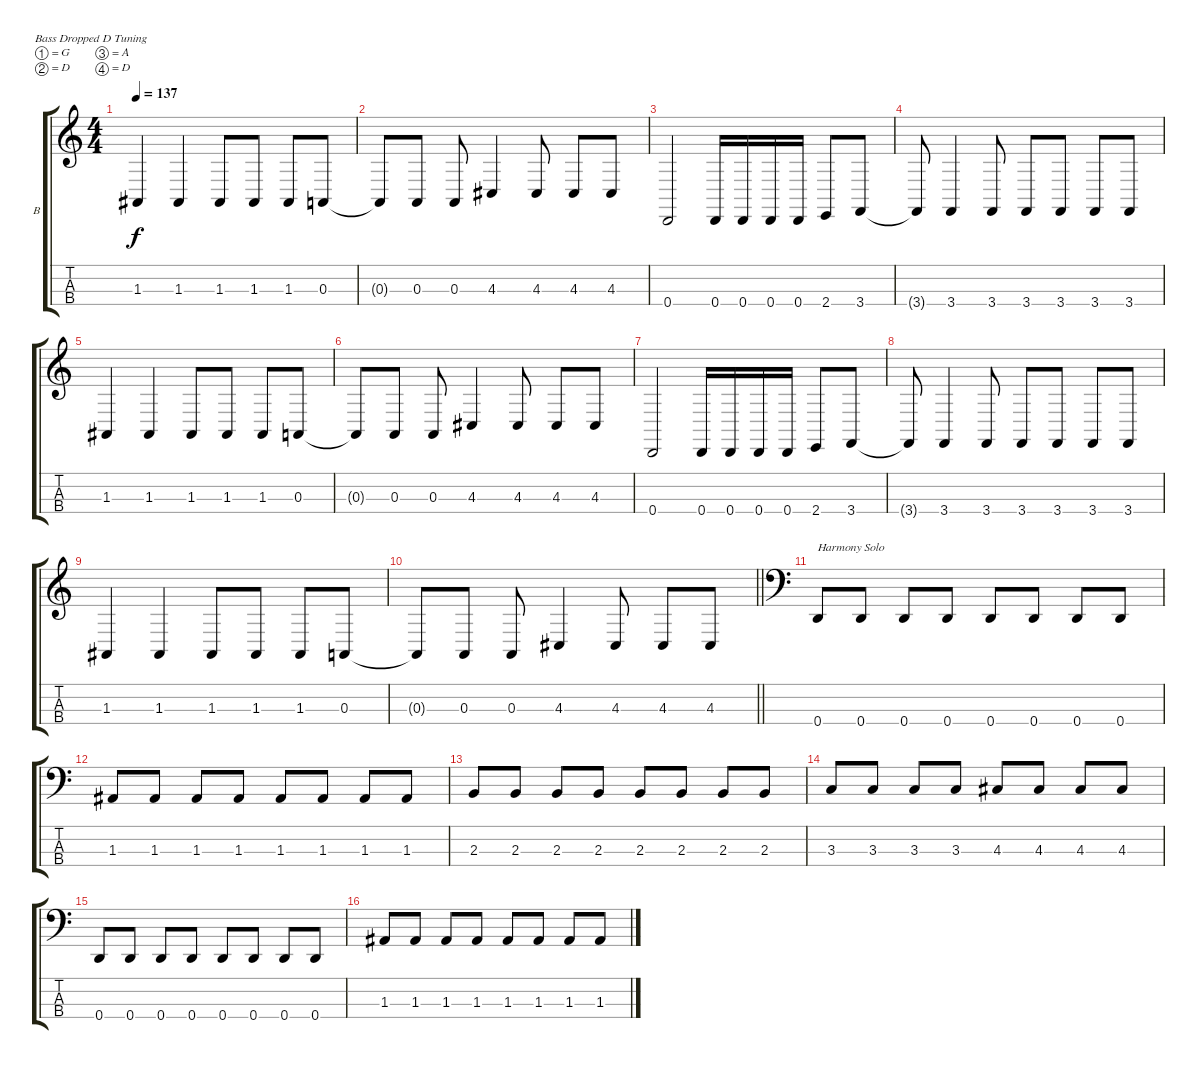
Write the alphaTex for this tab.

\defaultSystemsLayout 4
\bracketExtendMode groupsimilarinstruments
\firstSystemTrackNameOrientation horizontal
\otherSystemsTrackNameOrientation horizontal
\track ("Bass" "B") {instrument electricbassfinger}
\staff {score tabs}
\tuning (G2 D2 A1 D1)
\ts (4 4)
\tempo 137
\clef g2
\scale
0.333333
\ks c
1.3.4{dy f} 1.3.4 1.3.8 1.3.8 1.3.8 0.3.8 |
\scale
0.333333 0.3{t}.8 0.3.8 0.3.8 4.3.4 4.3.8 4.3.8 4.3.8 |
\scale
0.333333 0.4.2 0.4.16 0.4.16 0.4.16 0.4.16 2.4.8 3.4.8 |
\scale
0.333333 3.4{t}.8 3.4.4 3.4.8 3.4.8 3.4.8 3.4.8 3.4.8 |
\scale
0.333333 1.3.4 1.3.4 1.3.8 1.3.8 1.3.8 0.3.8 |
\scale
0.333333 0.3{t}.8 0.3.8 0.3.8 4.3.4 4.3.8 4.3.8 4.3.8 |
\scale
0.333333 0.4.2 0.4.16 0.4.16 0.4.16 0.4.16 2.4.8 3.4.8 |
\scale
0.333333 3.4{t}.8 3.4.4 3.4.8 3.4.8 3.4.8 3.4.8 3.4.8 |
\scale
0.333333 1.3.4 1.3.4 1.3.8 1.3.8 1.3.8 0.3.8 |
\scale
0.333333
\barLineRight lightlight
0.3{t}.8 0.3.8 0.3.8 4.3.4 4.3.8 4.3.8 4.3.8 |
\clef f4
\scale
0.333333 0.4.8{txt "Harmony Solo"} 0.4.8 0.4.8 0.4.8 0.4.8 0.4.8 0.4.8 0.4.8 |
\scale
0.333333 1.3.8 1.3.8 1.3.8 1.3.8 1.3.8 1.3.8 1.3.8 1.3.8 |
\scale
0.333333 2.3.8 2.3.8 2.3.8 2.3.8 2.3.8 2.3.8 2.3.8 2.3.8 |
\scale
0.333333 3.3.8 3.3.8 3.3.8 3.3.8 4.3.8 4.3.8 4.3.8 4.3.8 |
\scale
0.333333 0.4.8 0.4.8 0.4.8 0.4.8 0.4.8 0.4.8 0.4.8 0.4.8 |
\scale
0.333333 1.3.8 1.3.8 1.3.8 1.3.8 1.3.8 1.3.8 1.3.8 1.3.8
